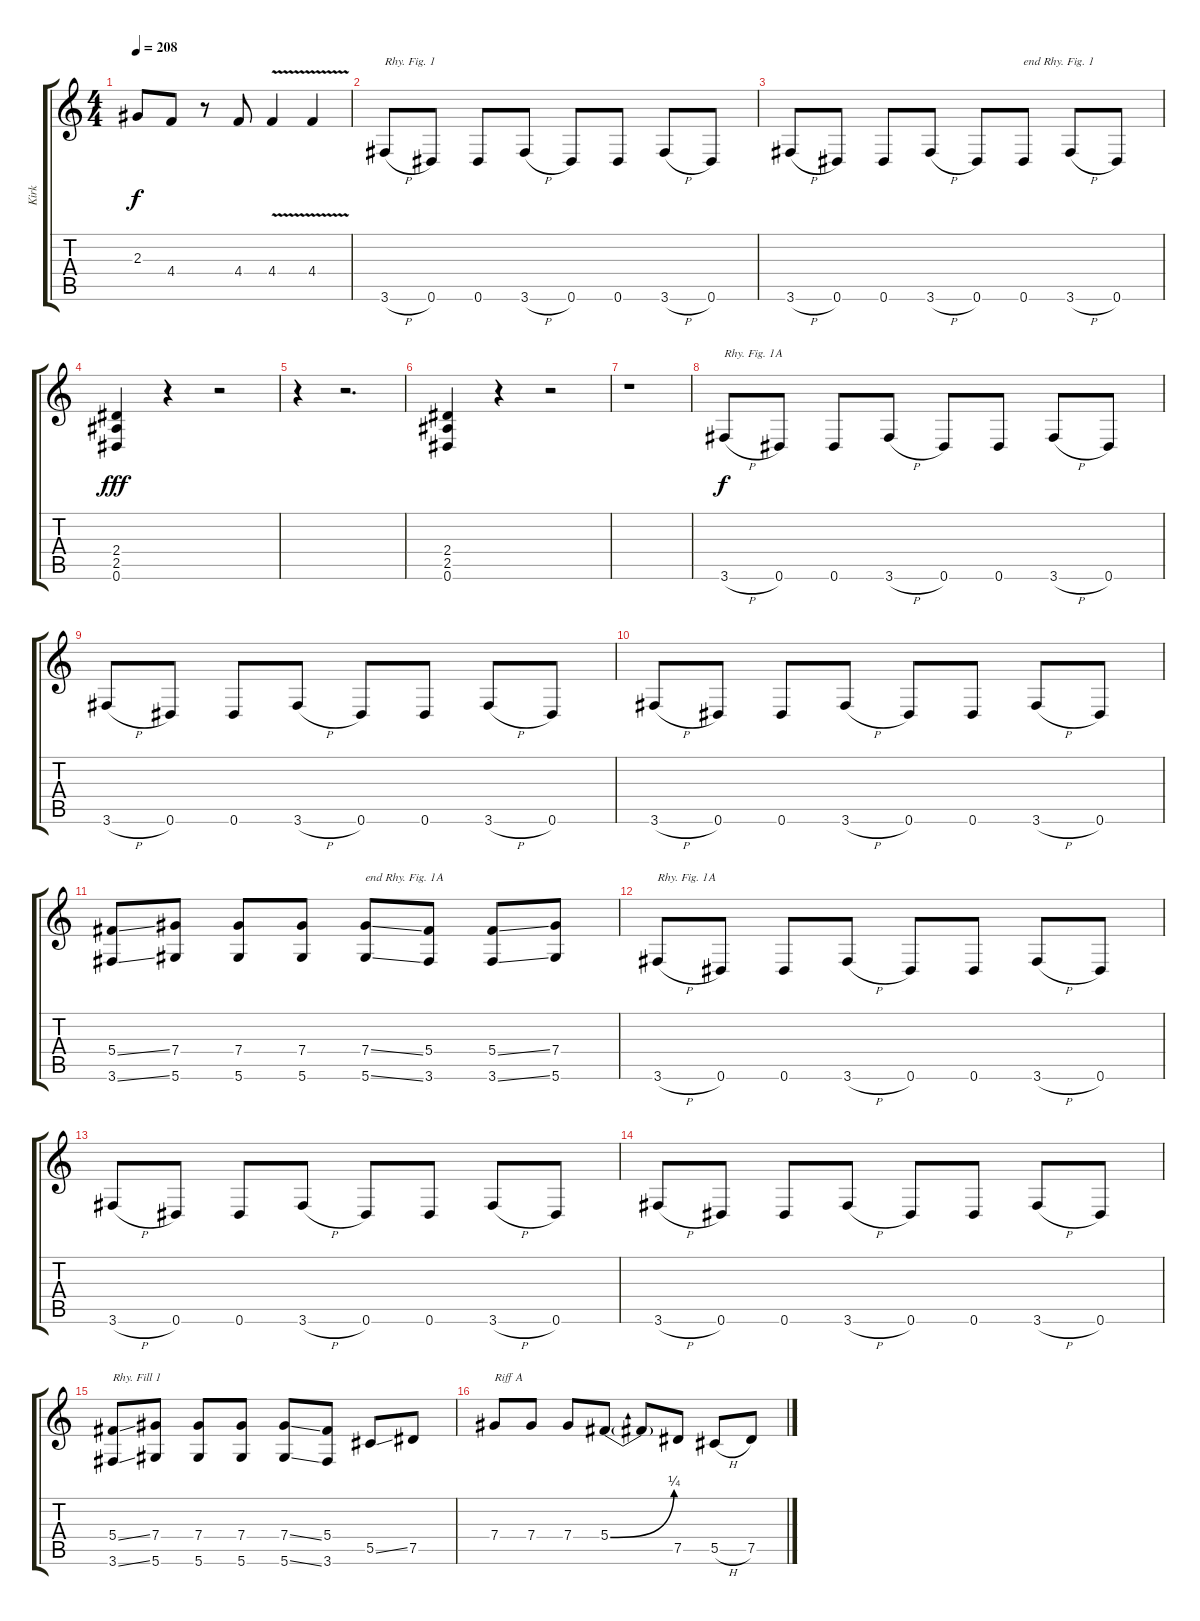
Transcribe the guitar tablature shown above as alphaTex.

\track ("Kirk" "Kirk") {instrument distortionguitar}
\staff {score tabs}
\tuning (Eb4 Bb3 Gb3 Db3 Ab2 Eb2) {hide}
\ts (4 4)
\tempo 208
\clef g2
\ks c
2.3.8{dy f} 4.4.8 r.8 4.4.8 4.4{v}.4 4.4{v}.4 |
3.6{h}.8{txt "Rhy. Fig. 1"} 0.6.8 0.6.8 3.6{h}.8 0.6.8 0.6.8 3.6{h}.8 0.6.8 |
3.6{h}.8 0.6.8 0.6.8 3.6{h}.8 0.6.8 0.6.8{txt "end Rhy. Fig. 1"} 3.6{h}.8 0.6.8 |
(2.4 2.5 0.6).4{dy fff} r.4 r.2 |
r.4 r.2{d} |
(2.4 2.5 0.6).4 r.4 r.2 |
r.1 |
3.6{h}.8{txt "Rhy. Fig. 1A" dy f} 0.6.8 0.6.8 3.6{h}.8 0.6.8 0.6.8 3.6{h}.8 0.6.8 |
3.6{h}.8 0.6.8 0.6.8 3.6{h}.8 0.6.8 0.6.8 3.6{h}.8 0.6.8 |
3.6{h}.8 0.6.8 0.6.8 3.6{h}.8 0.6.8 0.6.8 3.6{h}.8 0.6.8 |
(5.4{ss} 3.6{ss}).8 (7.4 5.6).8 (7.4 5.6).8 (7.4 5.6).8 (7.4{ss} 5.6{ss}).8{txt "end Rhy. Fig. 1A"} (5.4 3.6).8 (5.4{ss} 3.6{ss}).8 (7.4 5.6).8 |
3.6{h}.8{txt "Rhy. Fig. 1A"} 0.6.8 0.6.8 3.6{h}.8 0.6.8 0.6.8 3.6{h}.8 0.6.8 |
3.6{h}.8 0.6.8 0.6.8 3.6{h}.8 0.6.8 0.6.8 3.6{h}.8 0.6.8 |
3.6{h}.8 0.6.8 0.6.8 3.6{h}.8 0.6.8 0.6.8 3.6{h}.8 0.6.8 |
(5.4{ss} 3.6{ss}).8{txt "Rhy. Fill 1"} (7.4 5.6).8 (7.4 5.6).8 (7.4 5.6).8 (7.4{ss} 5.6{ss}).8 (5.4 3.6).8 5.5{ss}.8 7.5.8 |
7.4.8{txt "Riff A"} 7.4.8 7.4.8 5.4{be (bend 0 0 60 1)}.8 5.4{t}.8 7.5.8 5.5{h}.8 7.5.8
